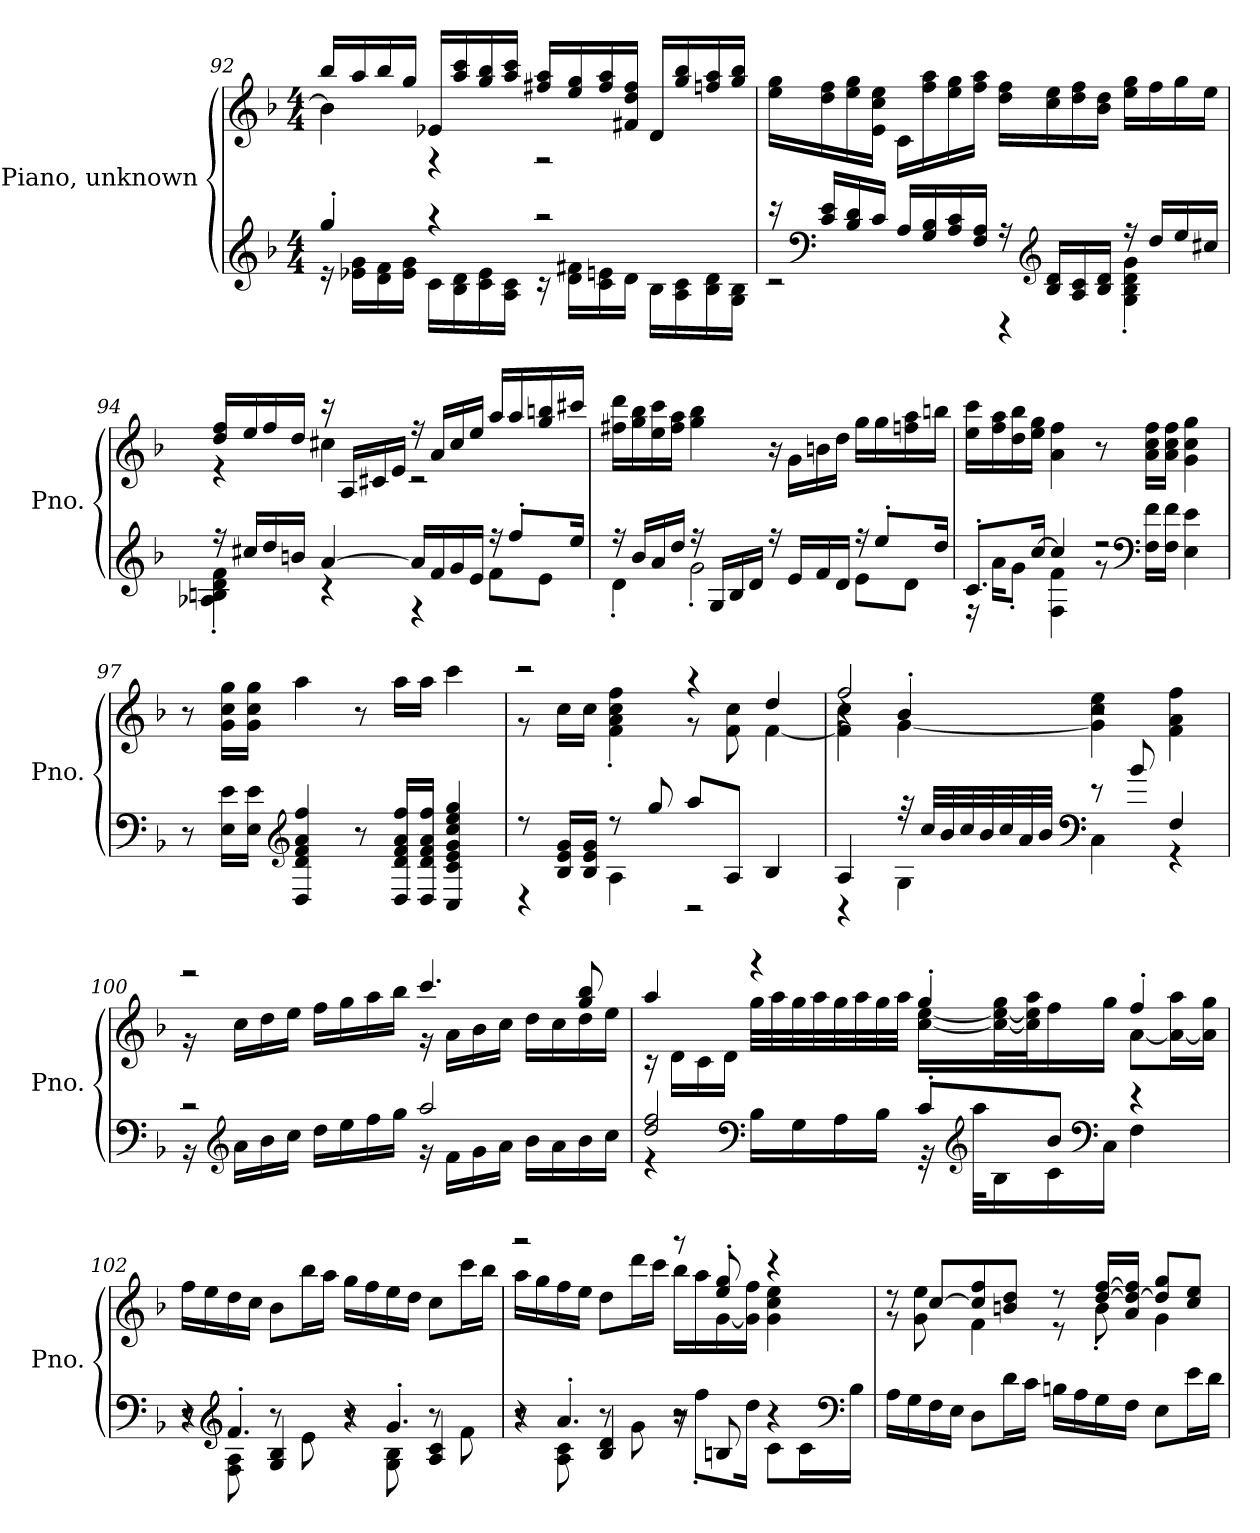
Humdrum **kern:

**kern	**kern
*part1	*part1
*staff2	*staff1
*I"Piano, unknown	*
*I'Pno.	*
!!LO:LB:g=z
*clefG2	*clefG2
*k[b-]	*k[b-]
*M4/4	*M4/4
=92	=92
*^	*^
4gg'/	16r	16bb-/LL	4b-\]
.	16e-X\ 16g\LL	16aa/	.
.	16d\ 16f\	16bb-/	.
.	16e-\ 16g\JJ	16gg/JJ	.
4r	16c\LL	16e-X/LL	4r
.	16B-\ 16d\	16aa/ 16ccc/	.
.	16c\ 16e-\	16gg/ 16bb-/	.
.	16A\ 16c\JJ	16aa/ 16ccc/JJ	.
2r	16r	16ff#X/ 16aa/LL	2r
.	16d\ 16f#X\LL	16ee/ 16gg/	.
.	16c\ 16en\	16ff#/ 16aa/	.
.	16d\JJ	16f#X/ 16dd/ 16ff#/JJ	.
.	16B-\LL	16d/LL	.
.	16A\ 16c\	16gg/ 16bb-/	.
.	16B-\ 16d\	16ffn/ 16aa/	.
.	16G\ 16B-\JJ	16gg/ 16bb-/JJ	.
*	*	*v	*v
=93	=93	=93
16r	2r	16ee\ 16gg\LL
*clefF4	*	*
16c/ 16e/LL	.	16dd\ 16ff\
16B-/ 16d/	.	16ee\ 16gg\
16c/JJ	.	16e\ 16cc\ 16ee\JJ
16A/LL	.	16c\LL
16G/ 16B-/	.	16ff\ 16aa\
16A/ 16c/	.	16ee\ 16gg\
16F/ 16A/JJ	.	16ff\ 16aa\JJ
16r	4r	16dd\ 16ff\LL
*clefG2	*	*
16B-/ 16d/LL	.	16cc\ 16ee\
16A/ 16c/	.	16dd\ 16ff\
16B-/ 16d/JJ	.	16b-\ 16dd\JJ
16r	4G\' 4B-\' 4d\' 4g\'	16ee\ 16gg\LL
16dd/LL	.	16ff\
16ee/	.	16gg\
16cc#X/JJ	.	16ee\JJ
!!LO:PB:g=z
=94	=94	=94
*	*	*^
16r	4A-X\' 4Bn\' 4d\' 4f\'	16dd/ 16ff/LL	4r
16cc#X/LL	.	16ee/	.
16dd/	.	16ff/	.
16bn/JJ	.	16dd/JJ	.
[4a/	4r	16r	4cc#X\
.	.	16A/LL	.
.	.	16c#X/	.
.	.	16e/JJ	.
16a/LL]	4r	16r	2r
16f/	.	16a/LL	.
16g/	.	16cc#/	.
16e/JJ	.	16ee/JJ	.
16r	8f\L	16aa/LL	.
8ff'/L	.	16aa/	.
.	8e\J	16gg/ 16bbn/	.
16ee/Jk	.	16ccc#X/JJ	.
*	*	*v	*v
=95	=95	=95
16r	4d'\	16ff#X\ 16ddd\LL
16b-/LL	.	16gg\ 16bb-\
16a/	.	16ee\ 16ccc\
16dd/JJ	.	16ff#\ 16aa\JJ
16r	2g'\	4gg\ 4bb-\
16G/LL	.	.
16B-/	.	.
16d/JJ	.	.
16r	.	16r
16e/LL	.	16g\LL
16f/	.	16bn\
16d/JJ	.	16dd\JJ
16r	8e\L	16gg\LL
8ee'/L	.	16gg\
.	8d\J	16ffn\ 16aa\
16dd/Jk	.	16bbn\JJ
!!LO:LB:g=z
=96	=96	=96
8.c'/L	16r	16ee\ 16ccc\LL
.	16a\KL	16ff\ 16aa\
.	8g'\J	16dd\ 16bb-\
[16cc/Jk	.	16ee\ 16gg\JJ
4cc/]	4F\ 4f\	4a\ 4ff\
2r	8r	8r
*clefF4	*	*
.	16F\ 16f\LL	16a\ 16cc\ 16ff\LL
.	16F\ 16f\JJ	16a\ 16cc\ 16ff\JJ
.	4E\ 4e\	4g\ 4cc\ 4gg\
*v	*v	*
=97	=97
8r	8r
16E\ 16e\LL	16g\ 16cc\ 16gg\LL
16E\ 16e\JJ	16g\ 16cc\ 16gg\JJ
*clefG2	*
4D/ 4d/ 4f/ 4a/ 4ff/	4aa\
8r	8r
16D/ 16d/ 16f/ 16a/ 16ff/LL	16aa\LL
16D/ 16d/ 16f/ 16a/ 16ff/JJ	16aa\JJ
4C/ 4c/ 4e/ 4g/ 4cc/ 4ee/ 4gg/	4ccc\
=98	=98
*^	*^
8r	4r	2r	8r
16B-/ 16e/ 16g/LL	.	.	16cc\LL
16B-/ 16e/ 16g/JJ	.	.	16cc\JJ
8r	4A\	.	4f\' 4a\' 4cc\' 4ff\'
8gg/	.	.	.
8aa/L	2r	4r	8r
8A/J	.	.	8f\ 8cc\
4B-/	.	4dd/	[4f\
!!LO:LB:g=z
=99	=99	=99	=99
*	*	*	*^
4A/	4r	2ff/	4f\] 4cc\	4r
32r	4G\	.	[4g\	4b-'/
32cc/LLL	.	.	.	.
32b-/	.	.	.	.
32cc/	.	.	.	.
32b-/	.	.	.	.
32cc/	.	.	.	.
32a/	.	.	.	.
32b-/JJJ	.	.	.	.
*clefF4	*	*	*	*
8r	4C\	2r	4g\] 4cc\ 4ee\	2r
8b-/	.	.	.	.
4F/	4r	.	4f\ 4a\ 4ff\	.
*	*	*	*v	*v
=100	=100	=100	=100
2r	16r	2r	16r
*clefG2	*	*	*
.	16a\LL	.	16cc\LL
.	16b-\	.	16dd\
.	16cc\JJ	.	16ee\JJ
.	16dd\LL	.	16ff\LL
.	16ee\	.	16gg\
.	16ff\	.	16aa\
.	16gg\JJ	.	16bb-\JJ
2aa/	16r	4.ccc/	16r
.	16f\LL	.	16a\LL
.	16g\	.	16b-\
.	16a\JJ	.	16cc\JJ
.	16b-\LL	.	16dd\LL
.	16a\	.	16cc\
.	16b-\	8gg/ 8bb-/	16dd\
.	16cc\JJ	.	16ee\JJ
!!LO:LB:g=z	!!
=101	=101	=101	=101
2dd/ 2ff/	4r	4aa/	16r
.	.	.	16d\LL
.	.	.	16c\
.	.	.	16d\JJ
*clefF4	*	*	*
.	16B-\LL	4r	32gg\LLL
.	.	.	32aa\
.	16G\	.	32gg\
.	.	.	32aa\
.	16A\	.	32gg\
.	.	.	32aa\
.	16B-\JJ	.	32gg\
.	.	.	32aa\JJJ
8c'/L	32r	4gg'/	[16cc\ [16ee\LL
*clefG2	*	*	*
.	32aa\KLL	.	.
.	16B-\	.	32cc\_ 32ee\_ 32gg\L
.	.	.	32cc\] 32ee\] 32aa\J
8b-/J	16c\	.	16ff\
*clefF4	*	*	*
.	16C\JJ	.	16gg\JJ
4r	4F\	4ff'/	[8a\L
.	.	.	16a\_ 16aa\L
.	.	.	16a\] 16gg\JJ
*	*	*v	*v
=102	=102	=102
*	*^	*
8r	8r	4r	16ff\LL
.	.	.	16ee\
*clefG2	*	*	*
4.f'/	8F\ 8A\	.	16dd\
.	.	.	16cc\JJ
.	8r	4G/ 4B-/	8b-\L
.	8e\	.	16bb-\L
.	.	.	16aa\JJ
8r	8r	4r	16gg\LL
.	.	.	16ff\
4.g'/	8G\ 8B-\	.	16ee\
.	.	.	16dd\JJ
.	8r	4A/ 4c/	8cc\L
.	8f\	.	16ccc\L
.	.	.	16bb-\JJ
!!LO:LB:g=z
=103	=103	=103	=103
*	*	*	*^
8r	8r	4r	2r	16aa\LL
.	.	.	.	16gg\
4.a'/	8A\ 8c\	.	.	16ff\
.	.	.	.	16ee\JJ
.	8r	4B-/ 4d/	.	8dd\L
.	8g\	.	.	16ddd\L
.	.	.	.	16ccc\JJ
2r	16r	8r	8r	16bb-\LL
.	8ff'\L	.	.	16aa\
.	.	8Bn/	8ee/' 8gg/'	[16g\
.	16dd\Jk	.	.	16g\] 16ff\JJ
.	8c\L	4r	4r	4g\ 4cc\ 4ee\
.	16c\L	.	.	.
*clefF4	*	*	*	*
.	16B\JJ	.	.	.
*v	*v	*v	*	*
=104	=104	=104
16A\LL	8r	8r
16G\	.	.
16F\	[8cc/L	8g\ 8ee\
16E\JJ	.	.
8D\L	8cc/] 8ff/	4f\
16d\L	8bn/ 8dd/J	.
16c\JJ	.	.
16Bn\LL	8r	8r
16A\	.	.
16G\	[16dd/ [16ff/LL	8b'\
16F\JJ	16a/ 16dd/_ 16ff/]JJ	.
8E\L	8dd/] 8gg/L	4g\
16e\L	8cc/ 8ee/J	.
16d\JJ	.	.
*	*v	*v
=	=
*-	*-
